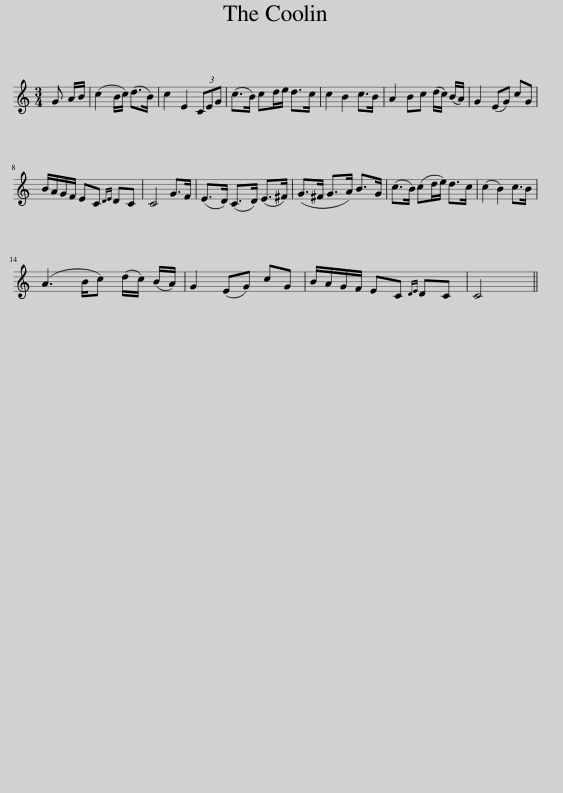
X:1
L:1/8
M:3/4
I:linebreak $
K:C
V:1 treble
V:1
 G A/B/ | (c2 B/c/) (d>B) | c2 E2 (3CEG | (c>B) cd/e/ d>c | c2 B2 c>B | %5
 A2 Bc (d/c/) (B/A/) | G2 (EG) cG |$ B/A/G/F/ EC{DE} DC | C4 G>F | (E>D) (C>D) (E>^F) | %10
 (G>^F G>A) B>G | (c>B) (cd/e/) d>c | (c2 B2) c>B |$ (A3 B/c) (d/c/) (B/A/) | G2 (EG) cG | %15
 B/A/G/F/ EC{DE} DC | C4 || %17
